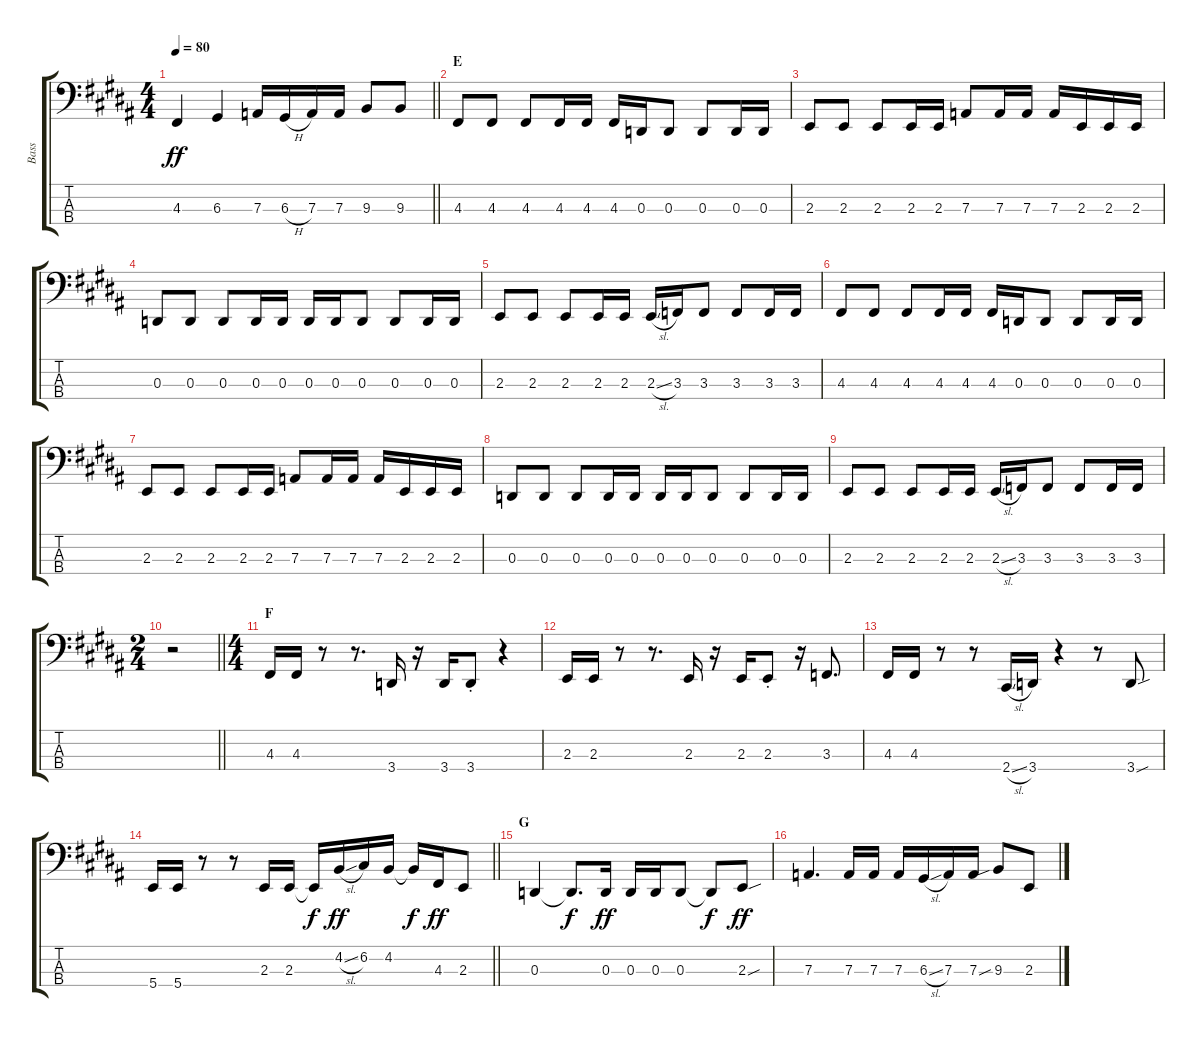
\track ("Bass" "Bass") {instrument electricbasspick}
\staff {score tabs}
\tuning (C2 G1 D1 B0) {hide}
\ts (4 4)
\tempo 80
\clef f4
\barLineRight lightlight
\ks b
4.3.4{dy ff} 6.3.4 7.3.16 6.3{h}.16 7.3.16 7.3.16 9.3.8 9.3.8 |
\section ("" "E")
4.3.8 4.3.8 4.3.8 4.3.16 4.3.16 4.3.16 0.3.16 0.3.8 0.3.8 0.3.16 0.3.16 |
2.3.8 2.3.8 2.3.8 2.3.16 2.3.16 7.3.8 7.3.16 7.3.16 7.3.16 2.3.16 2.3.16 2.3.16 |
0.3.8 0.3.8 0.3.8 0.3.16 0.3.16 0.3.16 0.3.16 0.3.8 0.3.8 0.3.16 0.3.16 |
2.3.8 2.3.8 2.3.8 2.3.16 2.3.16 2.3{sl}.16 3.3.16 3.3.8 3.3.8 3.3.16 3.3.16 |
4.3.8 4.3.8 4.3.8 4.3.16 4.3.16 4.3.16 0.3.16 0.3.8 0.3.8 0.3.16 0.3.16 |
2.3.8 2.3.8 2.3.8 2.3.16 2.3.16 7.3.8 7.3.16 7.3.16 7.3.16 2.3.16 2.3.16 2.3.16 |
0.3.8 0.3.8 0.3.8 0.3.16 0.3.16 0.3.16 0.3.16 0.3.8 0.3.8 0.3.16 0.3.16 |
2.3.8 2.3.8 2.3.8 2.3.16 2.3.16 2.3{sl}.16 3.3.16 3.3.8 3.3.8 3.3.16 3.3.16 |
\ts (2 4)
\barLineRight lightlight
r.2 |
\ts (4 4)
\section ("" "F")
4.3.16 4.3.16 r.8 r.8{d} 3.4.16 r.16 3.4.16 3.4{st}.8 r.4 |
2.3.16 2.3.16 r.8 r.8{d} 2.3.16 r.16 2.3.16 2.3{st}.8 r.16 3.3.8{d} |
4.3.16 4.3.16 r.8 r.8 2.4{sl}.16 3.4.16 r.4 r.8 3.4{sou}.8 |
\barLineRight lightlight
5.4.16 5.4.16 r.8 r.8 2.3.16 2.3.16 2.3{t}.16{dy f} 4.2{sl}.16{dy ff} 6.2.16 4.2.16 4.2{t}.16{dy f} 4.3.16{dy ff} 2.3.8 |
\section ("" "G")
0.3.4 0.3{t}.8{d dy f} 0.3.16{dy ff} 0.3.16 0.3.16 0.3.8 0.3{t}.8{dy f} 2.3{sou}.8{dy ff} |
7.3.4{d} 7.3.16 7.3.16 7.3.16 6.3{sl}.16 7.3.16 7.3.16 9.3{sib}.8 2.3.8
